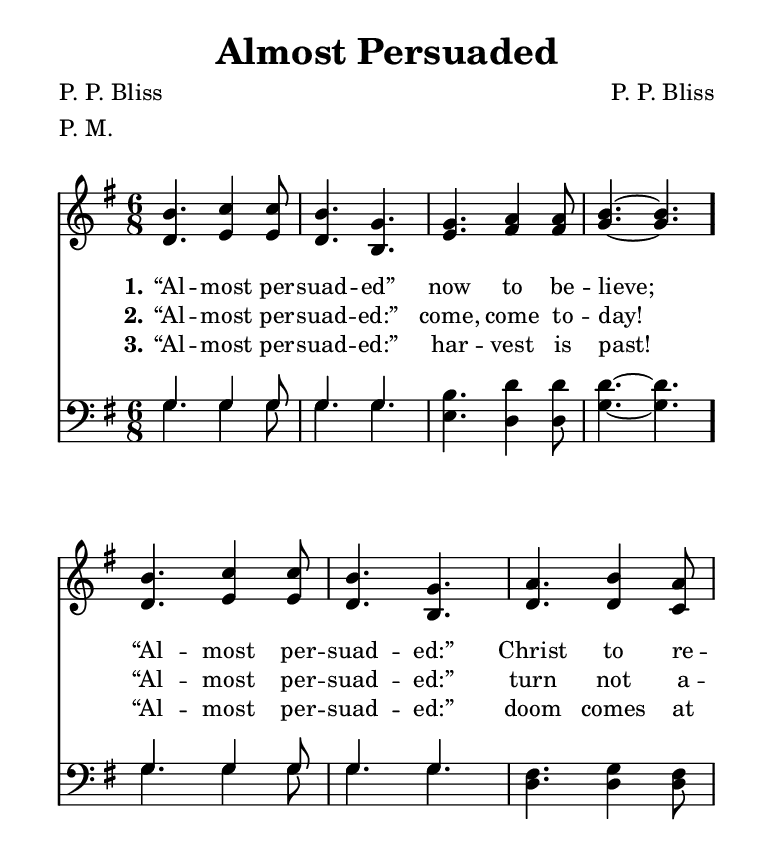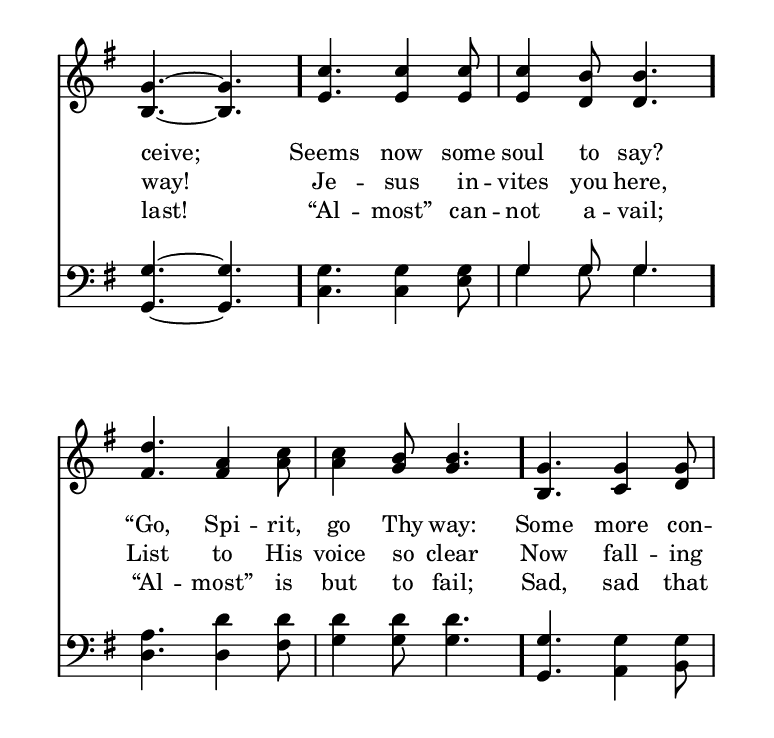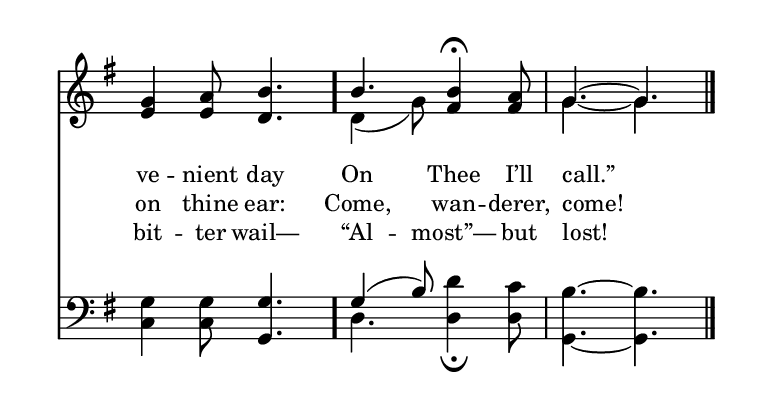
\include "common/global.ily"
\paper {
  \include "common/paper.ily"
  ragged-bottom = ##t
  ragged-last-bottom = ##t
  systems-per-page = #(cond (is-eogsized 3) (#t #f))
  system-system-spacing.padding = 9
}

\header{
  hymnnumber = "57"
  title = "Almost Persuaded"
  tunename = ""
  meter = "P. M."
  poet = "P. P. Bliss"
  composer = "P. P. Bliss"
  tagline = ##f
}

% for fermata in MIDI
ta = { \tempo 4=80 }
tb = { \tempo 4=40 }

patternAA = { c4.   c4 c8 | c4. c4. }
patternAB = { c4 c8 c4 c8 | c4. c4. }
patternAC = { c4. \tb c4 \ta c8 | c4. c4. }
patternBA = { c4. c4 c8 | c4 c8 c4. }

global = {
  \include "common/overrides.ily"
  \override Staff.TimeSignature.style = #'numbered
  \time 6/8
  \override Score.MetronomeMark.transparent = ##t % hide all fermata changes too
  \ta
  \key g \major
  \autoBeamOff
}

notesSoprano = {
\global
\relative c'' {

  \changePitch \patternAA { b c c | b g | g a a | b ~ b }
  \changePitch \patternAA { b c c | b g | a b a | g ~ g }
  \changePitch \patternBA { c c c | c b b }
  \changePitch \patternBA { d a c | c b b }
  \changePitch \patternBA { g g g | g a b }
  \changePitch \patternAC { b b \fermata a | g ~ g }

  \bar "|."

}
}

notesAlto = {
\global
\relative e' {

  \changePitch \patternAA { d e e | d b | e fis fis | g ~ g }
  \changePitch \patternAA { d e e | d b | d d c | b ~ b }
  \changePitch \patternBA { e e e | e d d }
  \changePitch \patternBA { fis fis a | a g g }
  \changePitch \patternBA { b, c d | e e d }
  \changePitch \patternAB { d( g) fis fis | g ~ g }

}
}

notesTenor = {
\global
\relative a {

  \changePitch \patternAA { g g g | g g | b d d | d ~ d }
  \changePitch \patternAA { g, g g | g g | fis g fis | g ~ g }
  \changePitch \patternBA { g g g | g g g }
  \changePitch \patternBA { a d d | d d d }
  \changePitch \patternBA { g, g g | g g g }
  \changePitch \patternAB { g( b) d c | b ~ b }

}
}

notesBass = {
\global
\relative f {

  \changePitch \patternAA { g g g | g g | e d d | g ~ g }
  \changePitch \patternAA { g g g | g g | d d d | g, ~ g }
  \changePitch \patternBA { c c e | g g g }
  \changePitch \patternBA { d d fis | g g g }
  \changePitch \patternBA { g, a b | c c g }
  \changePitch \patternAC { d' d_\fermata d | g, ~ g }

}
}

wordsA = \lyricmode {
\set stanza = "1."

“Al -- most per -- suad -- ed” now to be -- lieve; \bar "."
“Al -- most per -- suad -- ed:” Christ to re -- ceive; \bar "."
Seems now some soul to say? \bar "."
“Go, Spi -- rit, go Thy way: \bar "."
Some more con -- ve -- nient day \bar "."
On Thee I’ll call.” \bar "."

}

wordsB = \lyricmode {
\set stanza = "2."

“Al -- most per -- suad -- ed:” come, come to -- day!
“Al -- most per -- suad -- ed:” turn not a -- way!
Je -- sus in -- vites you here,
List to His voice so clear
Now fall -- ing on thine ear:
Come, wan -- derer, come!

}

wordsC = \lyricmode {
\set stanza = "3."

“Al -- most per -- suad -- ed:” har -- vest is past!
“Al -- most per -- suad -- ed:” doom comes at last!
“Al -- most” can -- not a -- vail;
“Al -- most” is but to fail;
Sad, sad that bit -- ter wail—
“Al -- most”— but lost!

}

\score {
  \context ChoirStaff <<
    \context Staff = upper <<
      \set Staff.autoBeaming = ##f
      \set ChoirStaff.systemStartDelimiter = #'SystemStartBar
      \set ChoirStaff.printPartCombineTexts = ##f
      \partcombine #'(2 . 9) \notesSoprano \notesAlto
      \context NullVoice = sopranos { \voiceOne << \notesSoprano >> }
      \context NullVoice = altos { \voiceTwo << \notesAlto >> }
      \context Lyrics = one   \lyricsto sopranos \wordsA
      \context Lyrics = two   \lyricsto sopranos \wordsB
      \context Lyrics = three \lyricsto sopranos \wordsC
    >>
    \context Staff = men <<
      \set Staff.autoBeaming = ##f
      \clef bass
      \set ChoirStaff.printPartCombineTexts = ##f
      \partcombine #'(2 . 9) \notesTenor \notesBass
      \context NullVoice = tenors { \voiceOne << \notesTenor >> }
      \context NullVoice = basses { \voiceTwo << \notesBass >> }
    >>
  >>
  \layout {
    \include "common/layout.ily"
  }
  \midi{
    \include "common/midi.ily"
  }
}

\version "2.19.49"  % necessary for upgrading to future LilyPond versions.

% vi:set et ts=2 sw=2 ai nocindent syntax=lilypond:
